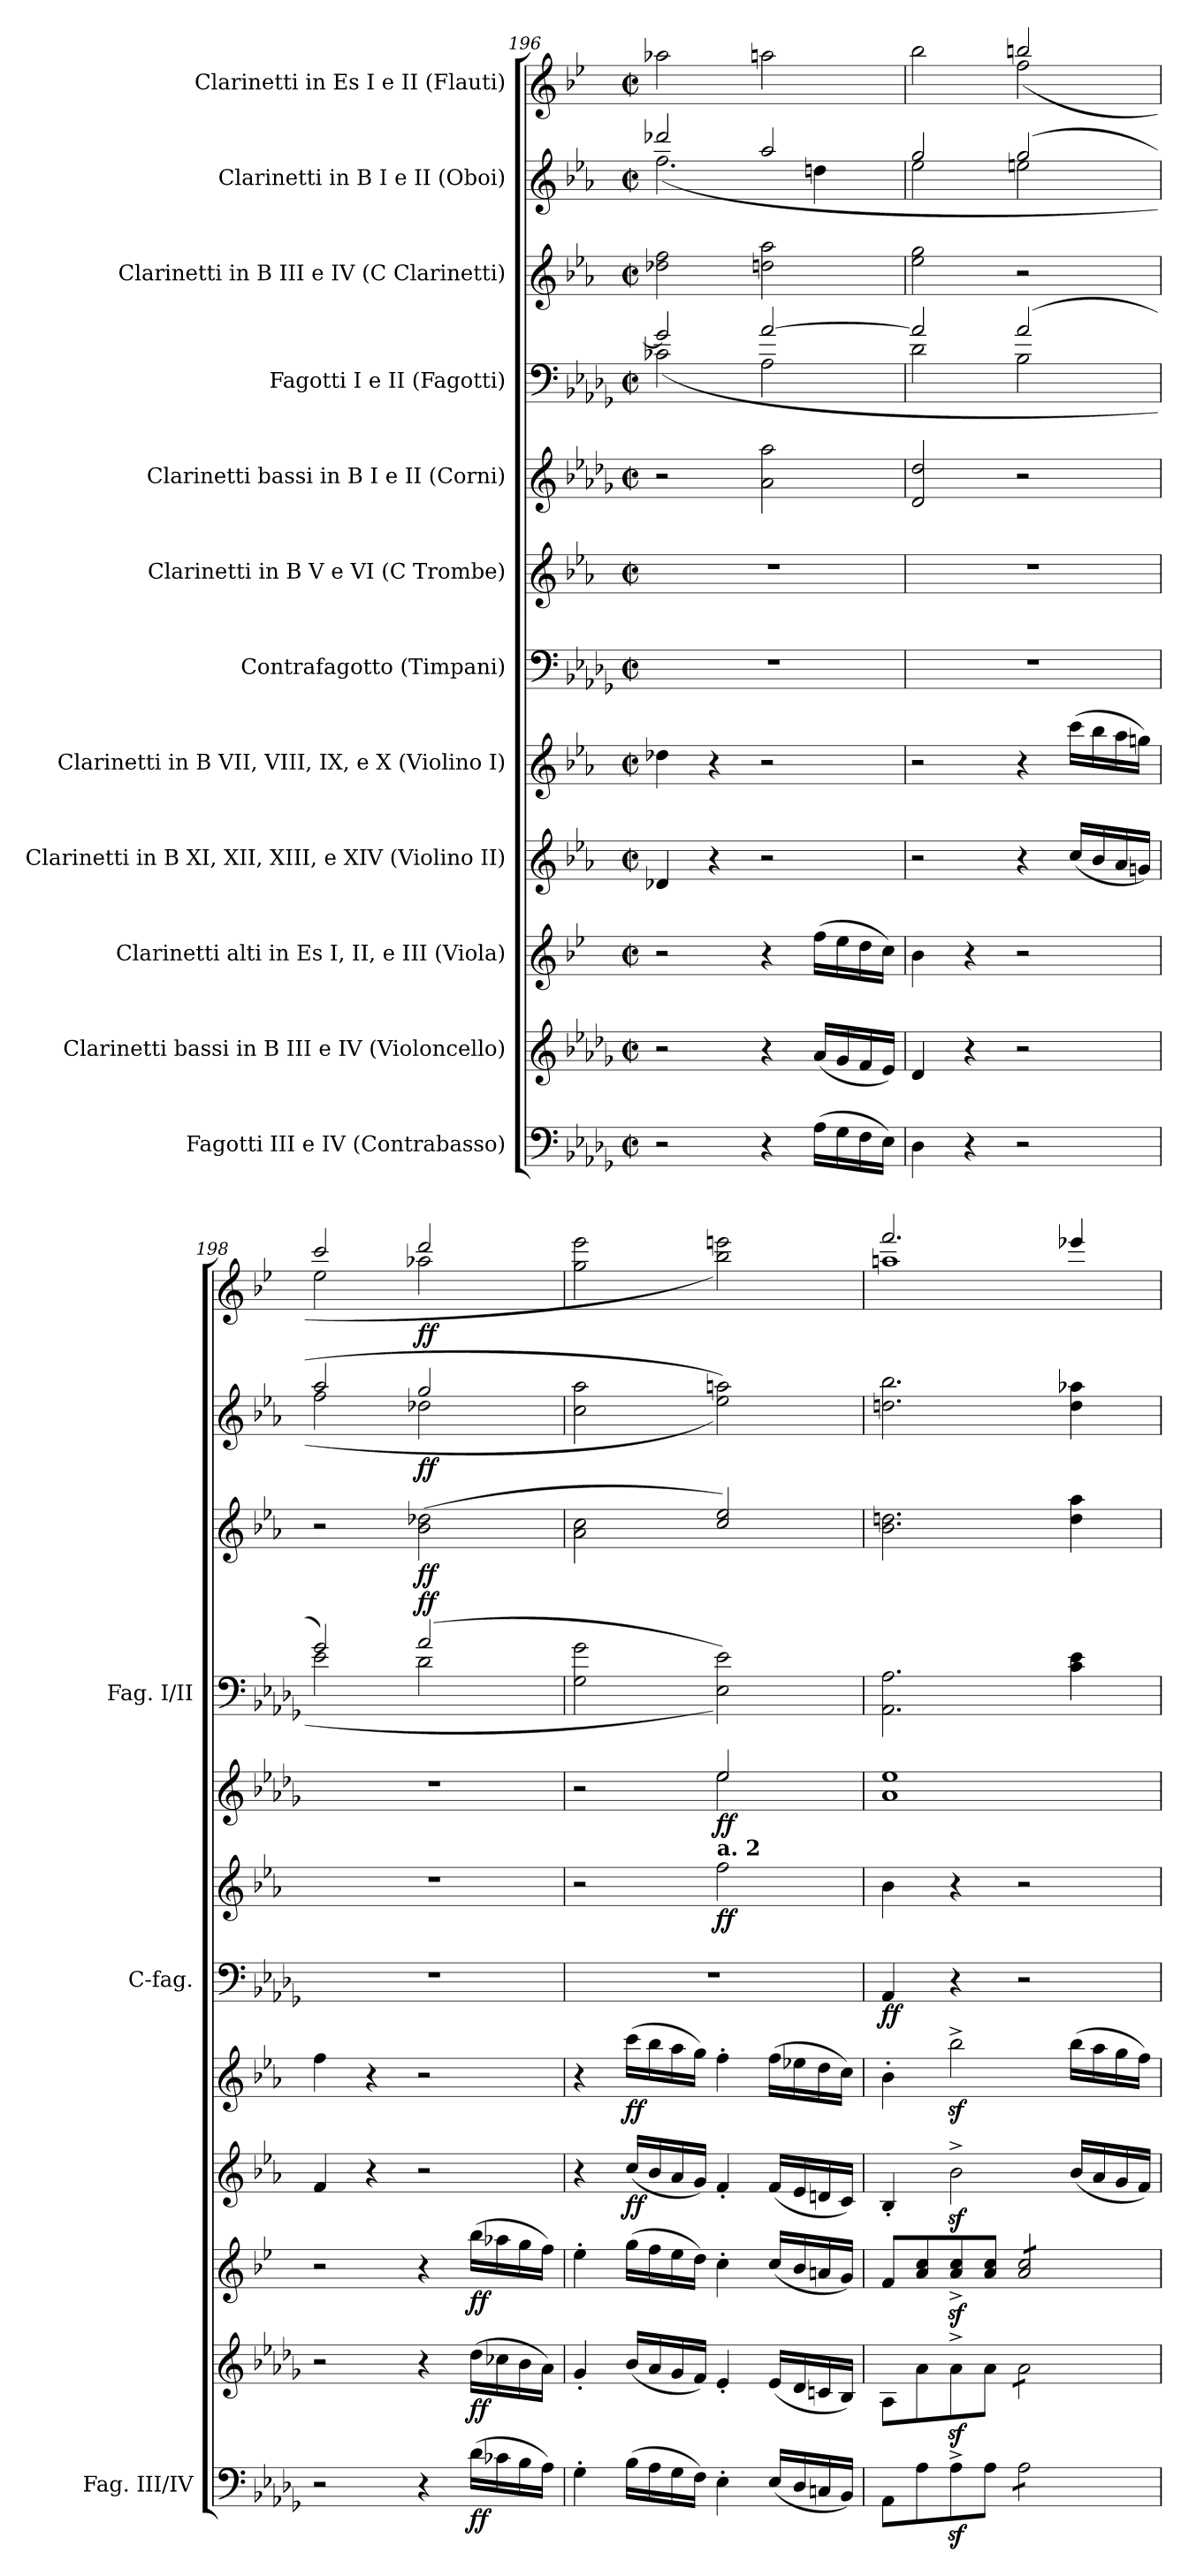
**kern	**dynam	**kern	**dynam	**kern	**dynam	**kern	**dynam	**kern	**dynam	**kern	**dynam	**kern	**dynam	**kern	**dynam	**kern	**dynam	**kern	**dynam	**kern	**dynam	**kern	**dynam
*part12	*part12	*part11	*part11	*part10	*part10	*part9	*part9	*part8	*part8	*part7	*part7	*part6	*part6	*part5	*part5	*part4	*part4	*part3	*part3	*part2	*part2	*part1	*part1
*staff12	*staff12	*staff11	*staff11	*staff10	*staff10	*staff9	*staff9	*staff8	*staff8	*staff7	*staff7	*staff6	*staff6	*staff5	*staff5	*staff4	*staff4	*staff3	*staff3	*staff2	*staff2	*staff1	*staff1
*I"Fagotti III e IV (Contrabasso)	*	*I"Clarinetti bassi in B III e IV (Violoncello)	*	*I"Clarinetti alti in Es I, II, e III (Viola)	*	*I"Clarinetti in B XI, XII, XIII, e XIV (Violino II)	*	*I"Clarinetti in B VII, VIII, IX, e X (Violino I)	*	*I"Contrafagotto (Timpani)	*	*I"Clarinetti in B V e VI (C Trombe)	*	*I"Clarinetti bassi in B I e II (Corni)	*	*I"Fagotti I e II (Fagotti)	*	*I"Clarinetti in B III e IV (C Clarinetti)	*	*I"Clarinetti in B I e II (Oboi)	*	*I"Clarinetti in Es I e II (Flauti)	*
*I'Fag. III/IV	*	*	*	*	*	*	*	*	*	*I'C-fag.	*	*	*	*	*	*I'Fag. I/II	*	*	*	*	*	*	*
*clefF4	*	*clefG2	*	*clefG2	*	*clefG2	*	*clefG2	*	*clefF4	*	*clefG2	*	*clefG2	*	*clefF4	*	*clefG2	*	*clefG2	*	*clefG2	*
*	*	*ITrd8c14	*	*ITrd5c9	*	*ITrd1c2	*	*ITrd1c2	*	*ITrd7c12	*	*ITrd1c2	*	*ITrd8c14	*	*	*	*ITrd1c2	*	*ITrd1c2	*	*ITrd-2c-3	*
*k[b-e-a-d-g-]	*	*k[b-e-a-d-g-]	*	*k[b-e-a-d-g-]	*	*k[b-e-a-d-g-]	*	*k[b-e-a-d-g-]	*	*k[b-e-a-d-g-]	*	*k[b-e-a-d-g-]	*	*k[b-e-a-d-g-]	*	*k[b-e-a-d-g-]	*	*k[b-e-a-d-g-]	*	*k[b-e-a-d-g-]	*	*k[b-e-a-d-g-]	*
*M2/2	*	*M2/2	*	*M2/2	*	*M2/2	*	*M2/2	*	*M2/2	*	*M2/2	*	*M2/2	*	*M2/2	*	*M2/2	*	*M2/2	*	*M2/2	*
*met(c|)	*	*met(c|)	*	*met(c|)	*	*met(c|)	*	*met(c|)	*	*met(c|)	*	*met(c|)	*	*met(c|)	*	*met(c|)	*	*met(c|)	*	*met(c|)	*	*met(c|)	*
=196	=196	=196	=196	=196	=196	=196	=196	=196	=196	=196	=196	=196	=196	=196	=196	=196	=196	=196	=196	=196	=196	=196	=196
*	*	*	*	*	*	*	*	*	*	*	*	*	*	*	*	*^	*	*	*	*^	*	*	*
2r	.	2r	.	2r	.	4c-X/	.	4cc-X\	.	1r	.	1r	.	2r	.	2g-/]	(<2c-X\	.	2cc-X\ 2ee-\	.	2ccc-X/	(<2.ee-\	.	2ccc-X\	.
.	.	.	.	.	.	4r	.	4r	.	.	.	.	.	.	.	.	.	.	.	.	.	.	.	.	.
4r	.	4r	.	4r	.	2r	.	2r	.	.	.	.	.	2A-\ 2a-\	.	[2a-/	2A-\	.	2ccn\ 2gg-\	.	2gg-/	.	.	2cccn\	.
(>16A-\LL	.	(<16A-/LL	.	(>16a-\LL	.	.	.	.	.	.	.	.	.	.	.	.	.	.	.	.	.	4ccn\	.	.	.
16G-\	.	16G-/	.	16g-\	.	.	.	.	.	.	.	.	.	.	.	.	.	.	.	.	.	.	.	.	.
16F\	.	16F/	.	16f\	.	.	.	.	.	.	.	.	.	.	.	.	.	.	.	.	.	.	.	.	.
16E-\JJ)	.	16E-/JJ)	.	16e-\JJ)	.	.	.	.	.	.	.	.	.	.	.	.	.	.	.	.	.	.	.	.	.
=197	=197	=197	=197	=197	=197	=197	=197	=197	=197	=197	=197	=197	=197	=197	=197	=197	=197	=197	=197	=197	=197	=197	=197	=197	=197
*	*	*	*	*	*	*	*	*	*	*	*	*	*	*	*	*	*	*	*	*	*	*	*	*^	*
4D-\	.	4D-/	.	4d-\	.	2r	.	2r	.	1r	.	1r	.	2D-/ 2d-/	.	2a-/]	2d-\	.	2dd-\ 2ff\	.	2ff/	2dd-\	.	2ddd-\	2ryy	.
4r	.	4r	.	4r	.	.	.	.	.	.	.	.	.	.	.	.	.	.	.	.	.	.	.	.	.	.
2r	.	2r	.	2r	.	4r	.	4r	.	.	.	.	.	2r	.	(>2a-/	2B-\	.	2r	.	(>2ff/	2ddn\	.	2dddn/	(<2aa-\	.
.	.	.	.	.	.	(<16b-/LL	.	(>16bb-\LL	.	.	.	.	.	.	.	.	.	.	.	.	.	.	.	.	.	.
.	.	.	.	.	.	16a-/	.	16aa-\	.	.	.	.	.	.	.	.	.	.	.	.	.	.	.	.	.	.
.	.	.	.	.	.	16g-/	.	16gg-\	.	.	.	.	.	.	.	.	.	.	.	.	.	.	.	.	.	.
.	.	.	.	.	.	16fn/JJ)	.	16ffn\JJ)	.	.	.	.	.	.	.	.	.	.	.	.	.	.	.	.	.	.
=198	=198	=198	=198	=198	=198	=198	=198	=198	=198	=198	=198	=198	=198	=198	=198	=198	=198	=198	=198	=198	=198	=198	=198	=198	=198	=198
2r	.	2r	.	2r	.	4e-/	.	4ee-\	.	1r	.	1r	.	1r	.	2g-/)	2e-\	.	2r	.	2gg-/	2ee-\	.	2eee-/	2gg-\	.
.	.	.	.	.	.	4r	.	4r	.	.	.	.	.	.	.	.	.	.	.	.	.	.	.	.	.	.
!	!	!	!	!	!	!	!	!	!	!	!	!	!	!	!	!	!	!LO:DY:a	!	!LO:DY:b	!	!	!LO:DY:b	!	!	!LO:DY:b
4r	.	4r	.	4r	.	2r	.	2r	.	.	.	.	.	.	.	(>2a-/	2d-\	ff	(>2a-\ 2cc-X\	ff	2ff/	2cc-X\	ff	2fff/	2ccc-X\	ff
!	!LO:DY:b	!	!LO:DY:b	!	!LO:DY:b	!	!	!	!	!	!	!	!	!	!	!	!	!	!	!	!	!	!	!	!	!
(>16d-\LL	ff	(>16d-\LL	ff	(>16dd-\LL	ff	.	.	.	.	.	.	.	.	.	.	.	.	.	.	.	.	.	.	.	.	.
16c-X\	.	16c-X\	.	16cc-X\	.	.	.	.	.	.	.	.	.	.	.	.	.	.	.	.	.	.	.	.	.	.
16B-\	.	16B-\	.	16b-\	.	.	.	.	.	.	.	.	.	.	.	.	.	.	.	.	.	.	.	.	.	.
16A-\JJ)	.	16A-\JJ)	.	16a-\JJ)	.	.	.	.	.	.	.	.	.	.	.	.	.	.	.	.	.	.	.	.	.	.
*	*	*	*	*	*	*	*	*	*	*	*	*	*	*	*	*	*	*	*	*	*v	*v	*	*	*	*
*	*	*	*	*	*	*	*	*	*	*	*	*	*	*	*	*v	*v	*	*	*	*	*	*v	*v	*
!!LO:PB:g=z
=199	=199	=199	=199	=199	=199	=199	=199	=199	=199	=199	=199	=199	=199	=199	=199	=199	=199	=199	=199	=199	=199	=199	=199
*	*	*	*	*	*	*	*	*	*	*	*	*	*	*^	*	*	*	*	*	*	*	*	*
4G-'\	.	4G-'/	.	4g-'\	.	4r	.	4r	.	1r	.	2r	.	2r	2ryy	.	2G-\ 2g-\	.	2g-\ 2b-\	.	2b-\ 2gg-\	.	2bb-\ 2ggg-\	.
!	!	!	!	!	!	!	!LO:DY:b	!	!LO:DY:b	!	!	!	!	!	!	!	!	!	!	!	!	!	!	!
(>16B-\LL	.	(<16B-/LL	.	(>16b-\LL	.	(<16b-/LL	ff	(>16bb-\LL	ff	.	.	.	.	.	.	.	.	.	.	.	.	.	.	.
16A-\	.	16A-/	.	16a-\	.	16a-/	.	16aa-\	.	.	.	.	.	.	.	.	.	.	.	.	.	.	.	.
16G-\	.	16G-/	.	16g-\	.	16g-/	.	16gg-\	.	.	.	.	.	.	.	.	.	.	.	.	.	.	.	.
16F\JJ)	.	16F/JJ)	.	16f\JJ)	.	16f/JJ)	.	16ff\JJ)	.	.	.	.	.	.	.	.	.	.	.	.	.	.	.	.
!	!	!	!	!	!	!	!	!	!	!	!	!LO:TX:a:B:t=a. 2	!	!	!	!	!	!	!	!	!	!	!	!
!	!	!	!	!	!	!	!	!	!	!	!	!	!LO:DY:b	!	!	!LO:DY:b	!	!	!	!	!	!	!	!
4E-'\	.	4E-'/	.	4e-'\	.	4e-'/	.	4ee-'\	.	.	.	2ee-\	ff	2e-/	2e-\	ff	2E-\ 2e-\))	.	2b-/ 2dd-/)	.	2dd-\ 2ggn\))	.	2ddd-\ 2gggn\)	.
(<16E-/LL	.	(<16E-/LL	.	(<16e-/LL	.	(<16e-/LL	.	(>16ee-\LL	.	.	.	.	.	.	.	.	.	.	.	.	.	.	.	.
16D-/	.	16D-/	.	16d-/	.	16d-/	.	16dd-X\	.	.	.	.	.	.	.	.	.	.	.	.	.	.	.	.
16Cn/	.	16Cn/	.	16cn/	.	16cn/	.	16cc\	.	.	.	.	.	.	.	.	.	.	.	.	.	.	.	.
16BB-/JJ)	.	16BB-/JJ)	.	16B-/JJ)	.	16B-/JJ)	.	16b-\JJ)	.	.	.	.	.	.	.	.	.	.	.	.	.	.	.	.
*	*	*	*	*	*	*	*	*	*	*	*	*	*	*v	*v	*	*	*	*	*	*	*	*	*
!!LO:PB:g=z
=200	=200	=200	=200	=200	=200	=200	=200	=200	=200	=200	=200	=200	=200	=200	=200	=200	=200	=200	=200	=200	=200	=200	=200
*	*	*	*	*	*	*	*	*	*	*	*	*	*	*	*	*	*	*	*	*	*	*^	*
!	!	!	!	!	!	!	!	!	!	!	!LO:DY:b	!	!	!	!	!	!	!	!	!	!	!	!	!
8AA-\L	.	8AA-\L	.	8A-/L	.	4A-'/	.	4a-'\	.	4AAA-/	ff	4a-\	.	1A- 1e-	.	2.AA-\ 2.A-\	.	2.a-\ 2.ccn\	.	2.ccn\ 2.aa-\	.	2.aaa-/	1cccn	.
8A-\	.	8A-\	.	8c/ 8e-/	.	.	.	.	.	.	.	.	.	.	.	.	.	.	.	.	.	.	.	.
8A-z<^\	.	8A-z<^\	.	8c/z<^ 8e-/z<^	.	2a-z<^\	.	2aa-z<^\	.	4r	.	4r	.	.	.	.	.	.	.	.	.	.	.	.
8A-\J	.	8A-\J	.	8c/ 8e-/J	.	.	.	.	.	.	.	.	.	.	.	.	.	.	.	.	.	.	.	.
*tremolo	*	*	*	*	*	*	*	*	*	*	*	*	*	*	*	*	*	*	*	*	*	*	*	*
*	*	*tremolo	*	*	*	*	*	*	*	*	*	*	*	*	*	*	*	*	*	*	*	*	*	*
*	*	*	*	*tremolo	*	*	*	*	*	*	*	*	*	*	*	*	*	*	*	*	*	*	*	*
8A-\L	.	8A-\L	.	8c/ 8e-/L	.	.	.	.	.	2r	.	2r	.	.	.	.	.	.	.	.	.	.	.	.
8A-\	.	8A-\	.	8c/ 8e-/	.	.	.	.	.	.	.	.	.	.	.	.	.	.	.	.	.	.	.	.
8A-\	.	8A-\	.	8c/ 8e-/	.	(<16a-/LL	.	(>16aa-\LL	.	.	.	.	.	.	.	4c\ 4e-\	.	4cc\ 4gg-\	.	4cc\ 4gg-X\	.	4ggg-X/	.	.
.	.	.	.	.	.	16g-/	.	16gg-\	.	.	.	.	.	.	.	.	.	.	.	.	.	.	.	.
8A-\J	.	8A-\J	.	8c/ 8e-/J	.	16f/	.	16ff\	.	.	.	.	.	.	.	.	.	.	.	.	.	.	.	.
*	*	*	*	*Xtremolo	*	*	*	*	*	*	*	*	*	*	*	*	*	*	*	*	*	*	*	*
*	*	*Xtremolo	*	*	*	*	*	*	*	*	*	*	*	*	*	*	*	*	*	*	*	*	*	*
*Xtremolo	*	*	*	*	*	*	*	*	*	*	*	*	*	*	*	*	*	*	*	*	*	*	*	*
.	.	.	.	.	.	16e-/JJ)	.	16ee-\JJ)	.	.	.	.	.	.	.	.	.	.	.	.	.	.	.	.
*	*	*	*	*	*	*	*	*	*	*	*	*	*	*	*	*	*	*	*	*	*	*v	*v	*
=	=	=	=	=	=	=	=	=	=	=	=	=	=	=	=	=	=	=	=	=	=	=	=
*-	*-	*-	*-	*-	*-	*-	*-	*-	*-	*-	*-	*-	*-	*-	*-	*-	*-	*-	*-	*-	*-	*-	*-
